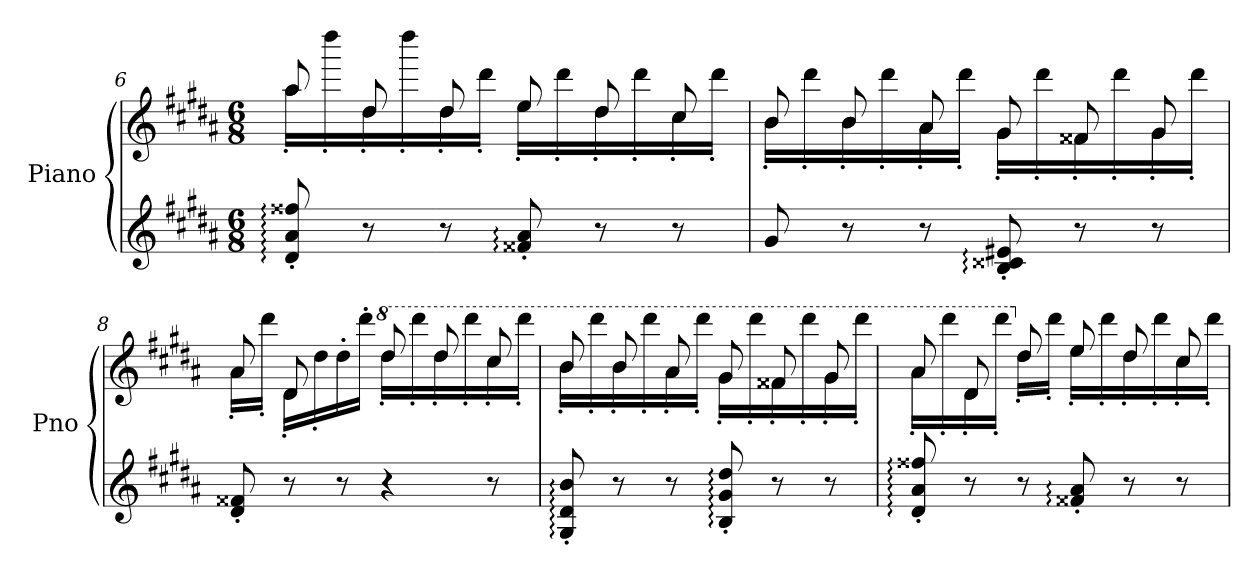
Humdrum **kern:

**kern	**kern
*part1	*part1
*staff2	*staff1
*I"Piano	*
*I'Pno	*
*clefG2	*clefG2
*k[f#c#g#d#a#]	*k[f#c#g#d#a#]
*M6/8	*M6/8
=6	=6
*	*^
8d#/:' 8a#/:' 8ff##X/:'	8aa#/	16aa#'\LL
.	.	16dddd#'\
8r	8dd#/	16dd#'\
.	.	16dddd#'\
8r	8dd#/	16dd#'\
.	.	16ddd#'\JJ
8f##X/:' 8a#/:'	8ee/	16ee'\LL
.	.	16ddd#'\
8r	8dd#/	16dd#'\
.	.	16ddd#'\
8r	8cc#/	16cc#'\
.	.	16ddd#'\JJ
=7	=7	=7
8g#/	8b/	16b'\LL
.	.	16ddd#'\
8r	8b/	16b'\
.	.	16ddd#'\
8r	8a#/	16a#'\
.	.	16ddd#'\JJ
8B/:' 8c##X/:' 8e#X/:'	8g#/	16g#'\LL
.	.	16ddd#'\
8r	8f##X/	16f##X'\
.	.	16ddd#'\
8r	8g#/	16g#'\
.	.	16ddd#'\JJ
!!LO:LB:g=z	!!
=8	=8	=8
8d#/' 8f##X/'	8a#/	16a#'\LL
.	.	16ddd#'\JJ
8r	8d#/	16d#'\LL
.	.	16dd#'\
8r	8ryy	16dd#'\
.	.	16ddd#'\JJ
*	*8va	*
4r	8ddd#/	16ddd#'\LL
.	.	16dddd#'\
.	8ddd#/	16ddd#'\
.	.	16dddd#'\
8r	8ccc#/	16ccc#'\
.	.	16dddd#'\JJ
=9	=9	=9
8G#/:' 8d#/:' 8b/:'	8bb/	16bb'\LL
.	.	16dddd#'\
8r	8bb/	16bb'\
.	.	16dddd#'\
8r	8aa#/	16aa#'\
.	.	16dddd#'\JJ
8B/:' 8g#/:' 8dd#/:'	8gg#/	16gg#'\LL
.	.	16dddd#'\
8r	8ff##X/	16ff##X'\
.	.	16dddd#'\
8r	8gg#/	16gg#'\
.	.	16dddd#'\JJ
=10	=10	=10
8d#/:' 8a#/:' 8ff##X/:'	8aa#/	16aa#'\LL
.	.	16dddd#'\
8r	8dd#/	16dd#'\
.	.	16dddd#'\JJ
*	*X8va	*
8r	8dd#/	16dd#'\LL
.	.	16ddd#'\JJ
8f##X/:' 8a#/:'	8ee/	16ee'\LL
.	.	16ddd#'\
8r	8dd#/	16dd#'\
.	.	16ddd#'\
8r	8cc#/	16cc#'\
.	.	16ddd#'\JJ
*	*v	*v
=	=
*-	*-
